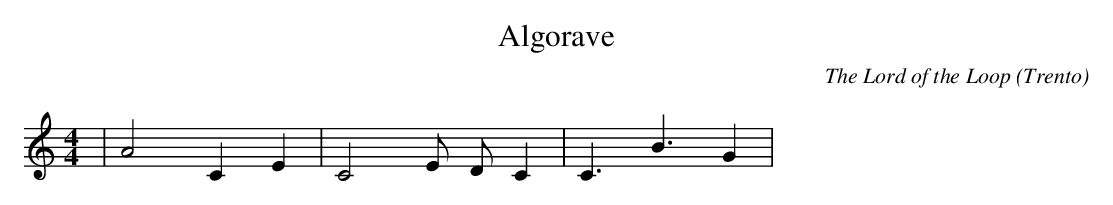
X:1                      % index
T:Algorave               % title
C:The Lord of the Loop   % composer
M:4/4                    % meter
K:C                      % key
|A4      C2  E2 |C4      E D C2 |C3    B3    G2 |   % melodies can also have a comment
